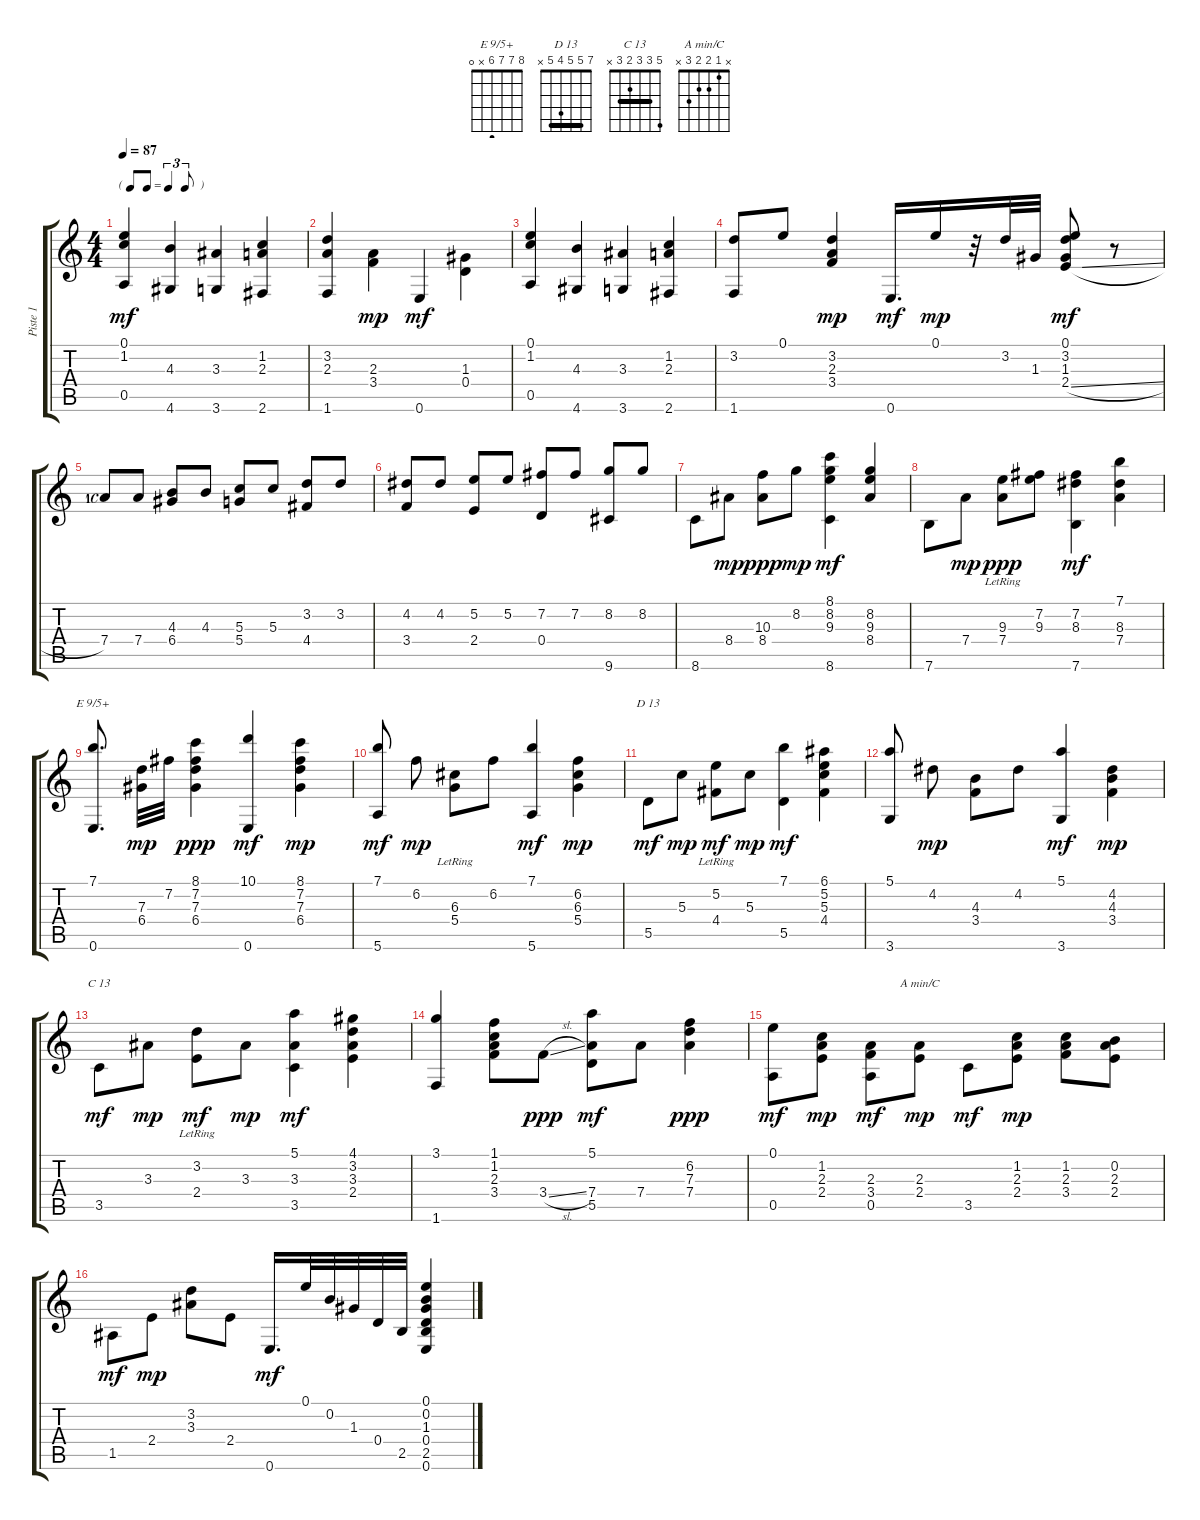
\track ("Piste 1" "Piste 1") {instrument electricguitarjazz}
\staff {score tabs}
\tuning (E4 B3 G3 D3 A2 E2) {hide}
\chord ("E 9/5+" 8 7 7 6 x 0)
\chord ("D 13" 7 5 5 4 5 x) {barre 5}
\chord ("C 13" 5 3 3 2 3 x) {barre 3}
\chord ("A min/C" x 1 2 2 3 x)
\ts (4 4)
\tf triplet8th
\tempo 87
\clef g2
\ks c
(0.1 1.2 0.5).4{dy mf} (4.3 4.6).4 (3.3 3.6).4 (1.2 2.3 2.6).4 |
(3.2 2.3 1.6).4{beam split} (2.3 3.4).4{dy mp beam Down beam split} 0.6.4{dy mf beam split} (1.3 0.4).4{beam Down} |
(0.1 1.2 0.5).4 (4.3 4.6).4 (3.3 3.6).4 (1.2 2.3 2.6).4 |
(3.2 1.6).8 0.1.8{beam split} (3.2 2.3 3.4).4{dy mp beam Up beam split} 0.6.16{d dy mf} 0.1.16{dy mp} r.32 3.2.32 1.3.32{beam split} (0.1 3.2 1.3 2.4{sl}).8{dy mf beam Up} r.8 |
7.4{lf 2 rf 5}.8 7.4.8 (4.3 6.4).8 4.3.8 (5.3 5.4).8 5.3.8 (3.2 4.4).8 3.2.8 |
(4.2 3.4).8 4.2.8 (5.2 2.4).8 5.2.8 (7.2 0.4).8 7.2.8 (8.2 9.6).8 8.2.8 |
8.6.8{beam Down} 8.4.8{dy mp beam Down} (10.3 8.4).8{dy ppp beam Down} 8.2.8{dy mp beam Down beam split} (8.1 8.2 9.3 8.6).4{dy mf beam Down beam split} (8.2 9.3 8.4).4{beam Up} |
7.6.8{beam Down} 7.4.8{dy mp beam Down} (9.3 7.4{lr}).8{dy ppp beam Down} (7.2 9.3).8{beam Down} (7.2 8.3 7.6).4{dy mf beam Down beam split} (7.1 8.3 7.4).4{beam Down} |
(7.1 0.6).8{d ch "E 9/5+" beam split} (7.3 6.4).32{dy mp beam Down} 7.2.32{beam Down} (8.1 7.2 7.3 6.4).4{dy ppp beam Down beam split} (10.1 0.6).4{dy mf} (8.1 7.2 7.3 6.4).4{dy mp} |
(7.1 5.6).8{dy mf beam Up beam split} 6.2.8{dy mp beam Down} (6.3{lr} 5.4{lr}).8{beam Down} 6.2.8{beam Down beam split} (7.1 5.6).4{dy mf beam Up beam split} (6.2 6.3 5.4).4{dy mp} |
5.5.8{ch "D 13" dy mf beam Down} 5.3.8{dy mp beam Down} (5.2{lr} 4.4{lr}).8{dy mf beam Down} 5.3.8{dy mp beam Down beam split} (7.1 5.5).4{dy mf} (6.1 5.2 5.3 4.4).4 |
(5.1 3.6).8{beam Up beam split} 4.2.8{dy mp beam Down} (4.3 3.4).8{beam Down} 4.2.8{beam Down beam split} (5.1 3.6).4{dy mf beam Up beam split} (4.2 4.3 3.4).4{dy mp beam Down} |
3.5.8{ch "C 13" dy mf beam Down} 3.3.8{dy mp beam Down} (3.2 2.4{lr}).8{dy mf beam Down} 3.3.8{dy mp beam Down beam split} (5.1 3.3 3.5).4{dy mf} (4.1 3.2 3.3 2.4).4 |
(3.1 1.6).4{beam split} (1.1 1.2 2.3 3.4).8{beam Down} 3.4{sl}.8{dy ppp beam Down beam split} (5.1 7.4 5.5).8{dy mf beam Down} 7.4.8{beam Down beam split} (6.2 7.3 7.4).4{dy ppp} |
(0.1 0.5).8{dy mf beam Down} (1.2 2.3 2.4).8{dy mp beam Down} (2.3 3.4 0.5).8{dy mf beam Down} (2.3 2.4).8{ch "A min/C" dy mp beam Down} 3.5.8{dy mf beam Down} (1.2 2.3 2.4).8{dy mp beam Down} (1.2 2.3 3.4).8{beam Down} (0.2 2.3 2.4).8{beam Down} |
1.5.8{dy mf beam Down} 2.4.8{dy mp beam Down} (3.2 3.3).8{beam Down} 2.4.8{beam Down beam split} 0.6.16{d dy mf} 0.1.32 0.2.32 1.3.32 0.4.32 2.5.32 (0.1 0.2 1.3 0.4 2.5 0.6).4
